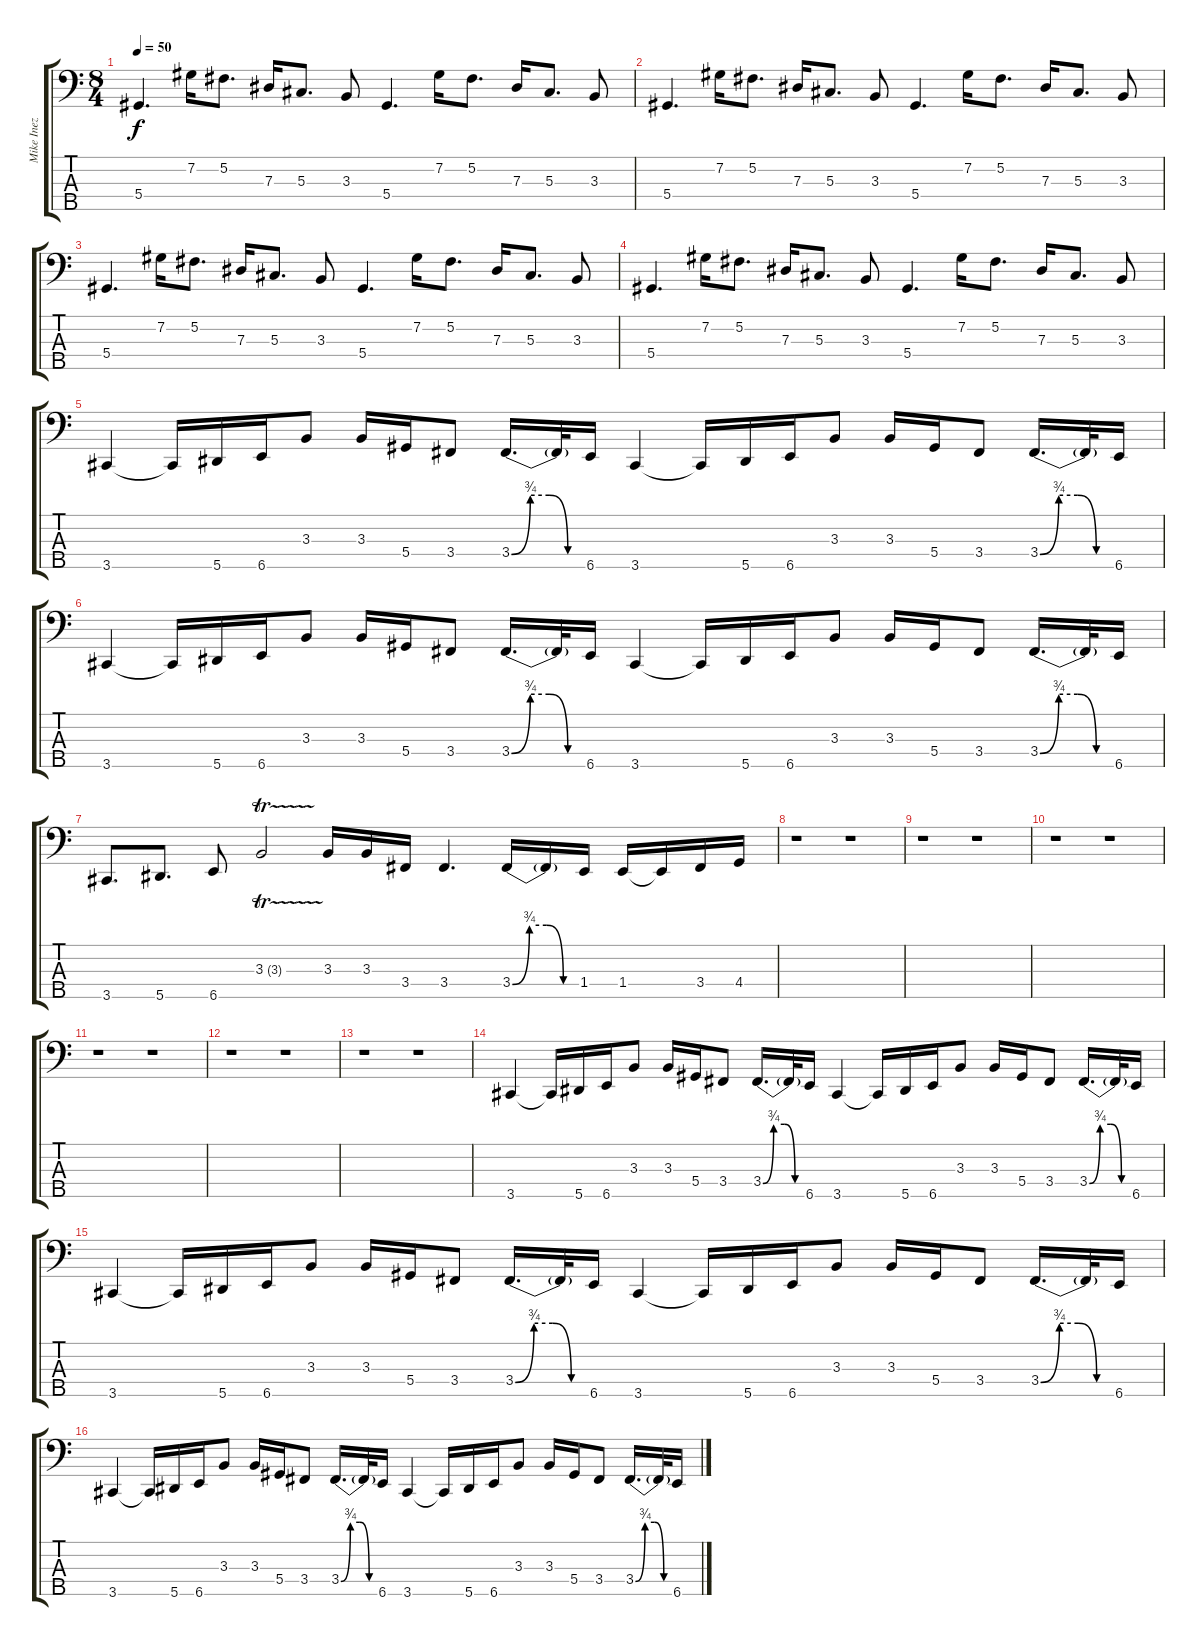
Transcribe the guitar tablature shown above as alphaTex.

\track ("Mike Inez Elect. Bass" "Mike Inez ") {instrument electricbassfinger}
\staff {score tabs}
\tuning (Gb2 Db2 Ab1 Eb1 Bb0) {hide}
\ts (8 4)
\tempo 50
\clef f4
\ks c
5.4.4{d dy f} 7.2.16 5.2.8{d} 7.3.16 5.3.8{d} 3.3.8 5.4.4{d} 7.2.16 5.2.8{d} 7.3.16 5.3.8{d} 3.3.8 |
5.4.4{d} 7.2.16 5.2.8{d} 7.3.16 5.3.8{d} 3.3.8 5.4.4{d} 7.2.16 5.2.8{d} 7.3.16 5.3.8{d} 3.3.8 |
5.4.4{d} 7.2.16 5.2.8{d} 7.3.16 5.3.8{d} 3.3.8 5.4.4{d} 7.2.16 5.2.8{d} 7.3.16 5.3.8{d} 3.3.8 |
5.4.4{d} 7.2.16 5.2.8{d} 7.3.16 5.3.8{d} 3.3.8 5.4.4{d} 7.2.16 5.2.8{d} 7.3.16 5.3.8{d} 3.3.8 |
3.5.4 3.5{t}.16 5.5.16 6.5.16 3.3.8 3.3.16 5.4.16 3.4.8 3.4{be (custom 0 0 15 3 30 3 45 0 60 0)}.16{d} 3.4{t}.32 6.5.16 3.5.4 3.5{t}.16 5.5.16 6.5.16 3.3.8 3.3.16 5.4.16 3.4.8 3.4{be (custom 0 0 15 3 30 3 45 0 60 0)}.16{d} 3.4{t}.32 6.5.16 |
3.5.4 3.5{t}.16 5.5.16 6.5.16 3.3.8 3.3.16 5.4.16 3.4.8 3.4{be (custom 0 0 15 3 30 3 45 0 60 0)}.16{d} 3.4{t}.32 6.5.16 3.5.4 3.5{t}.16 5.5.16 6.5.16 3.3.8 3.3.16 5.4.16 3.4.8 3.4{be (custom 0 0 15 3 30 3 45 0 60 0)}.16{d} 3.4{t}.32 6.5.16 |
3.5.8{d} 5.5.8{d} 6.5.8 3.3{tr (3 16)}.2 3.3.16 3.3.16 3.4.16 3.4.4{d} 3.4{be (custom 0 0 15 3 30 3 45 0 60 0)}.16 3.4{t}.16 1.4.16 1.4.16 1.4{t}.16 3.4.16 4.4.16 |
r.1 r.1 |
r.1 r.1 |
r.1 r.1 |
r.1 r.1 |
r.1 r.1 |
r.1 r.1 |
3.5.4 3.5{t}.16 5.5.16 6.5.16 3.3.8 3.3.16 5.4.16 3.4.8 3.4{be (custom 0 0 15 3 30 3 45 0 60 0)}.16{d} 3.4{t}.32 6.5.16 3.5.4 3.5{t}.16 5.5.16 6.5.16 3.3.8 3.3.16 5.4.16 3.4.8 3.4{be (custom 0 0 15 3 30 3 45 0 60 0)}.16{d} 3.4{t}.32 6.5.16 |
3.5.4 3.5{t}.16 5.5.16 6.5.16 3.3.8 3.3.16 5.4.16 3.4.8 3.4{be (custom 0 0 15 3 30 3 45 0 60 0)}.16{d} 3.4{t}.32 6.5.16 3.5.4 3.5{t}.16 5.5.16 6.5.16 3.3.8 3.3.16 5.4.16 3.4.8 3.4{be (custom 0 0 15 3 30 3 45 0 60 0)}.16{d} 3.4{t}.32 6.5.16 |
3.5.4 3.5{t}.16 5.5.16 6.5.16 3.3.8 3.3.16 5.4.16 3.4.8 3.4{be (custom 0 0 15 3 30 3 45 0 60 0)}.16{d} 3.4{t}.32 6.5.16 3.5.4 3.5{t}.16 5.5.16 6.5.16 3.3.8 3.3.16 5.4.16 3.4.8 3.4{be (custom 0 0 15 3 30 3 45 0 60 0)}.16{d} 3.4{t}.32 6.5.16
